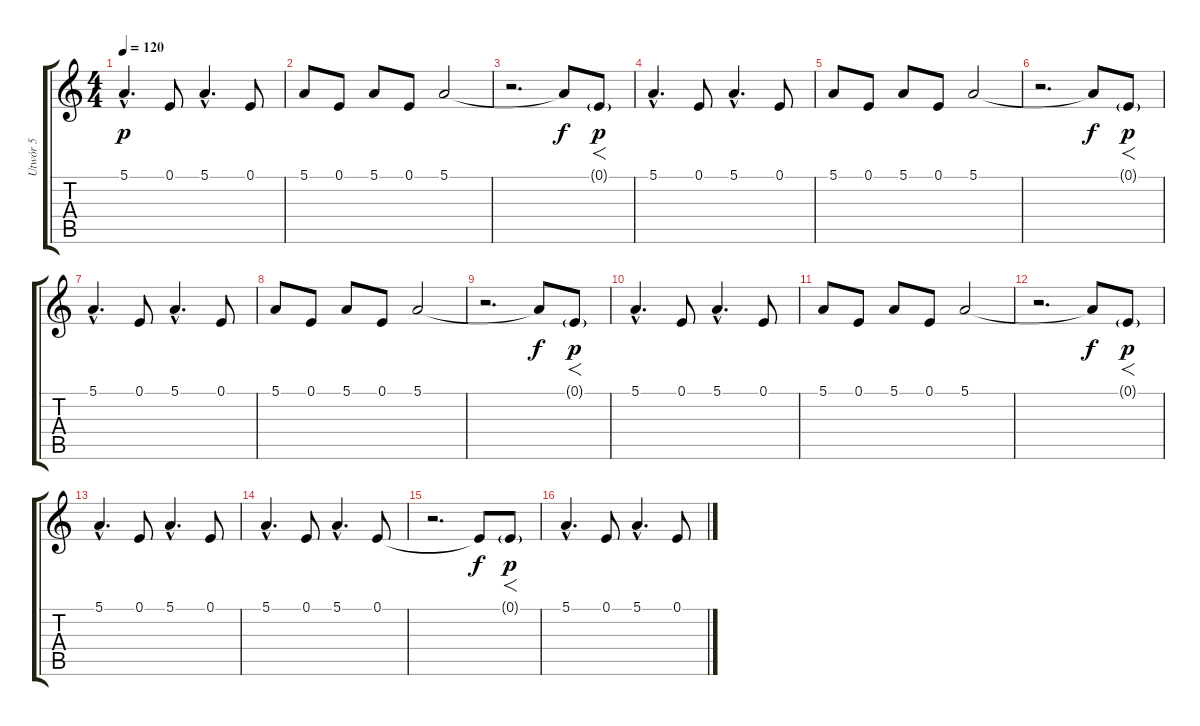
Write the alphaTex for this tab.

\track ("Utwór 5" "Utwór 5") {instrument pad8sweep}
\staff {score tabs}
\tuning (E4 B3 G3 D3 A2 E2) {hide}
\ts (4 4)
\tempo 120
\clef g2
\ks c
5.1{hac}.4{d dy p} 0.1.8 5.1{hac}.4{d} 0.1.8 |
5.1.8 0.1.8 5.1.8 0.1.8 5.1.2 |
r.2{d} 5.1{t}.8{dy f} 0.1{g}.8{f dy p} |
5.1{hac}.4{d} 0.1.8 5.1{hac}.4{d} 0.1.8 |
5.1.8 0.1.8 5.1.8 0.1.8 5.1.2 |
r.2{d} 5.1{t}.8{dy f} 0.1{g}.8{f dy p} |
5.1{hac}.4{d} 0.1.8 5.1{hac}.4{d} 0.1.8 |
5.1.8 0.1.8 5.1.8 0.1.8 5.1.2 |
r.2{d} 5.1{t}.8{dy f} 0.1{g}.8{f dy p} |
5.1{hac}.4{d} 0.1.8 5.1{hac}.4{d} 0.1.8 |
5.1.8 0.1.8 5.1.8 0.1.8 5.1.2 |
r.2{d} 5.1{t}.8{dy f} 0.1{g}.8{f dy p} |
5.1{hac}.4{d} 0.1.8 5.1{hac}.4{d} 0.1.8 |
5.1{hac}.4{d} 0.1.8 5.1{hac}.4{d} 0.1.8 |
r.2{d} 0.1{t}.8{dy f} 0.1{g}.8{f dy p} |
5.1{hac}.4{d} 0.1.8 5.1{hac}.4{d} 0.1.8
